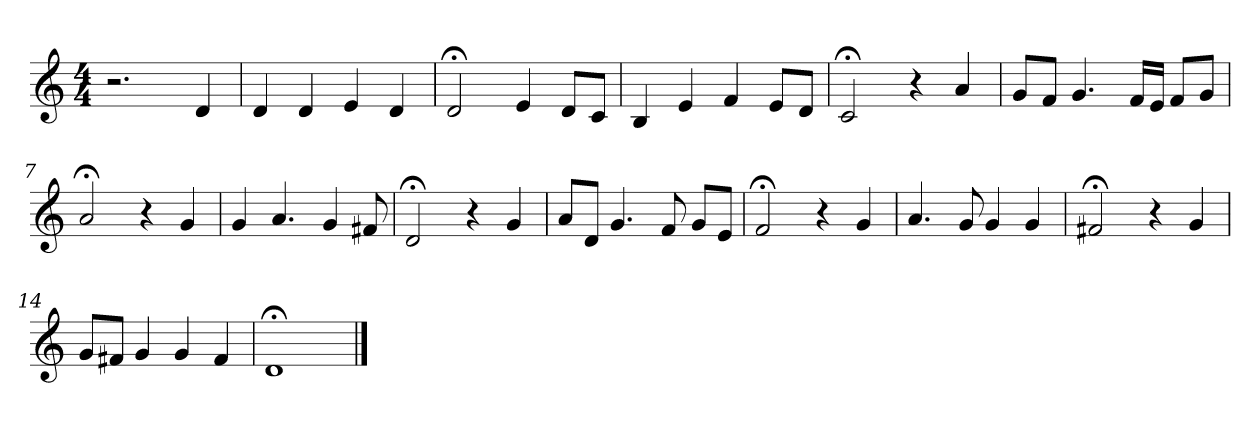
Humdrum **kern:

**kern
*part1
*staff1
*clefG2
*M4/4
=1
2.r
4d
=2
4d
4d
4e
4d
=3
2d;<
4e
8d/L
8c/J
=4
4B
4e
4f
8e/L
8d/J
=5
2c;<
4r
4a
=6
8g/L
8f/J
4.g
16f/LL
16e/JJ
8f/L
8g/J
=7
2a;<
4r
4g
=8
4g
4.a
4g
8f#X
=9
2d;<
4r
4g
=10
8a/L
8d/J
4.g
8f
8g/L
8e/J
=11
2f;<
4r
4g
=12
4.a
8g
4g
4g
=13
2f#X;<
4r
4g
=14
8g/L
8f#X/J
4g
4g
4f#
=15
1d;<
==
*-
